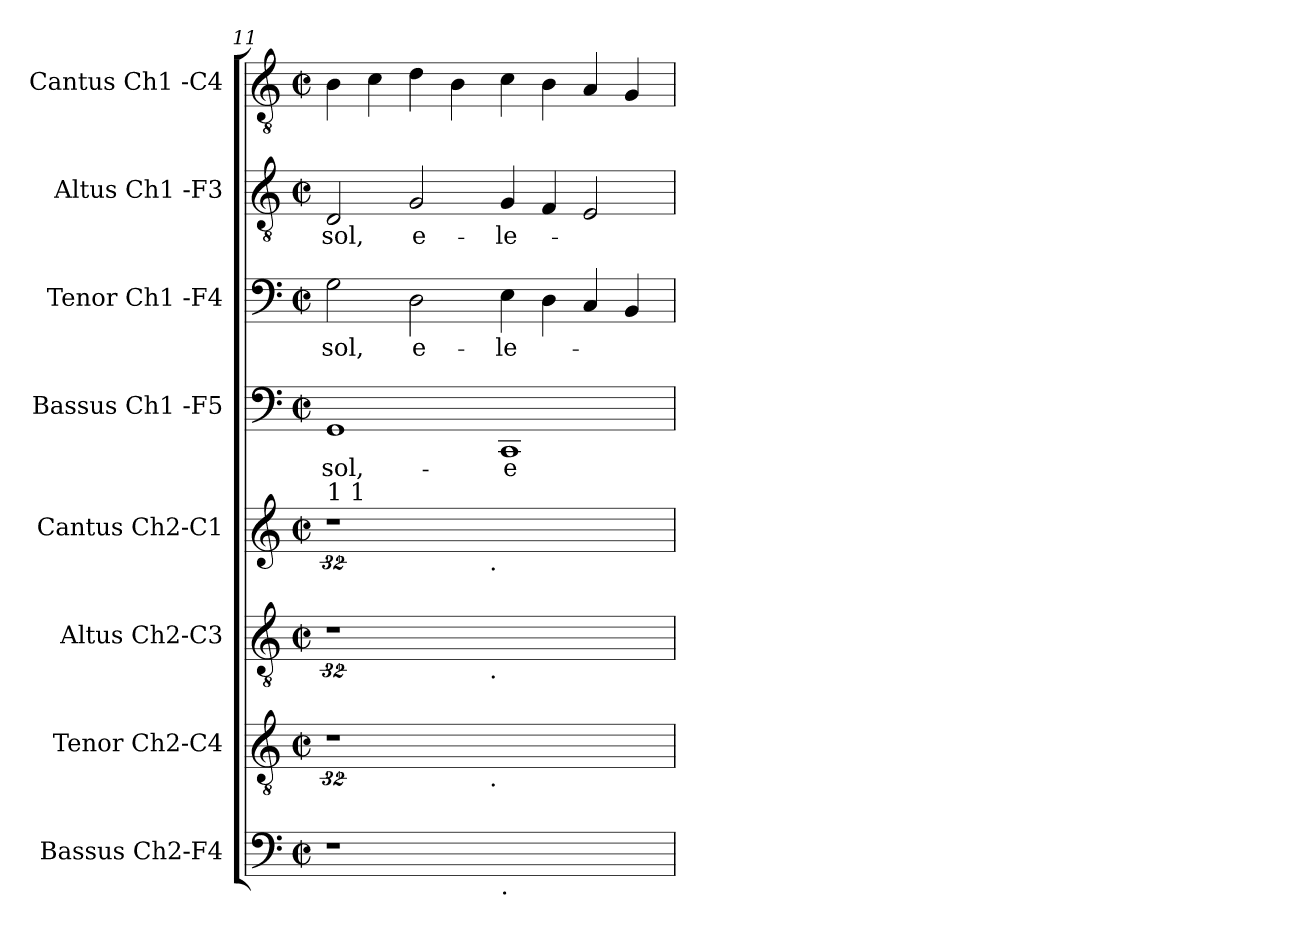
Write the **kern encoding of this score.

**kern	**kern	**kern	**kern	**kern	**text	**kern	**text	**kern	**text	**kern
*part8	*part7	*part6	*part5	*part4	*part4	*part3	*part3	*part2	*part2	*part1
*staff8	*staff7	*staff6	*staff5	*staff4	*staff4	*staff3	*staff3	*staff2	*staff2	*staff1
*I"Bassus Ch2-F4	*I"Tenor Ch2-C4	*I"Altus Ch2-C3	*I"Cantus Ch2-C1	*I"Bassus Ch1 -F5	*	*I"Tenor Ch1 -F4	*	*I"Altus Ch1 -F3	*	*I"Cantus Ch1 -C4
*I'B2	*I'T2	*I'A2	*I'C2	*I'B1	*	*I'T1	*	*I'A1	*	*I'C1
!!LO:PB:g=z
*clefF4	*clefGv2	*clefGv2	*clefG2	*clefF4	*	*clefF4	*	*clefGv2	*	*clefGv2
*k[]	*k[]	*k[]	*k[]	*k[]	*	*k[]	*	*k[]	*	*k[]
*M2/2	*M2/2	*M2/2	*M2/2	*M2/2	*	*M2/2	*	*M2/2	*	*M2/2
*met(c|)	*met(c|)	*met(c|)	*met(c|)	*met(c|)	*	*met(c|)	*	*met(c|)	*	*met(c|)
=11	=11	=11	=11	=11	=11	=11	=11	=11	=11	=11
!	!	!	!LO:TX:a:t=1 1	!	!	!	!	!	!	!
!	!	!	!	!	!LO:LY:b	!	!LO:LY:b	!	!LO:LY:b	!
1r	32%31r	32%31r	32%31r	1GG	sol,-	2G\	sol,	2D/	sol,	4B\
.	.	.	.	.	.	.	.	.	.	4c\
!	!	!	!	!	!	!	!LO:LY:b	!	!LO:LY:b	!
.	.	.	.	.	.	2D\	e-	2G/	e-	4d\
.	.	.	.	.	.	.	.	.	.	4B\
!	!	!	!LO:TX:b:t=.	!	!	!	!	!	!	!
!	!	!LO:TX:b:t=.	!	!	!	!	!	!	!	!
!	!LO:TX:b:t=.	!	!	!	!	!	!	!	!	!
.	1ryy	1ryy	1ryy	.	.	.	.	.	.	.
!LO:TX:b:t=.	!	!	!	!	!	!	!	!	!	!
!	!	!	!	!	!LO:LY:b	!	!LO:LY:b	!	!LO:LY:b	!
1ryy	.	.	.	1CC	-e-	4E\	-le-	4G/	-le-	4c\
.	.	.	.	.	.	4D\	.	4F/	.	4B\
.	.	.	.	.	.	4C/	.	2E/	.	4A/
.	.	.	.	.	.	4BB/	.	.	.	4G/
.	32ryy	32ryy	32ryy	.	.	.	.	.	.	.
=	=	=	=	=	=	=	=	=	=	=
*-	*-	*-	*-	*-	*-	*-	*-	*-	*-	*-
